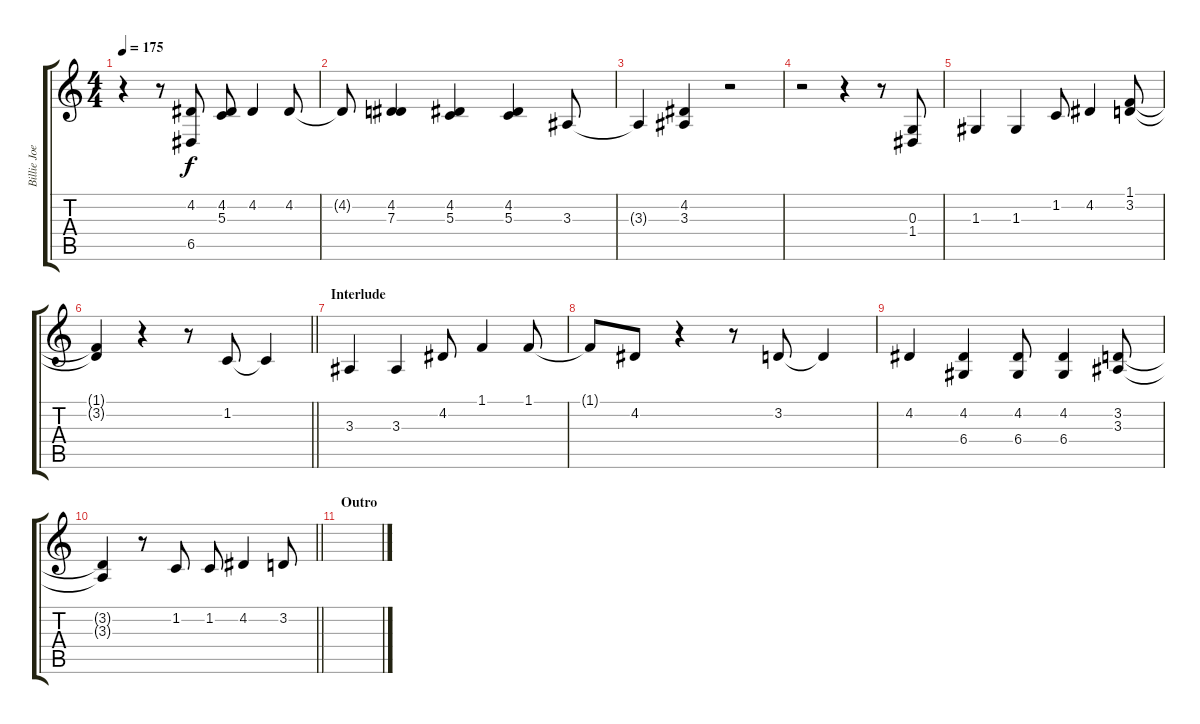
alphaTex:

\track ("Billie Joe Armstrong - Vox" "Billie Joe") {instrument voiceoohs}
\staff {score tabs}
\tuning (E4 B3 G3 D3 A2 E2) {hide}
\ts (4 4)
\tempo 175
\clef g2
\ks c
r.4{dy f} r.8 (4.2 6.5).8 (4.2 5.3).8 4.2.4 4.2.8 |
4.2{t}.8 (4.2 7.3).4 (4.2 5.3).4 (4.2 5.3).4 3.3.8 |
3.3{t}.4 (4.2 3.3).4 r.2 |
r.2 r.4 r.8 (0.3 1.4).8 |
1.3.4 1.3.4 1.2.8 4.2.4 (1.1 3.2).8 |
\barLineRight lightlight
(1.1{t} 3.2{t}).4 r.4 r.8 1.2.8 1.2{t}.4 |
\section ("" "Interlude")
3.3.4 3.3.4 4.2.8 1.1.4 1.1.8 |
1.1{t}.8 4.2.8 r.4 r.8 3.2.8 3.2{t}.4 |
4.2.4 (4.2 6.4).4 (4.2 6.4).8 (4.2 6.4).4 (3.2 3.3).8 |
\barLineRight lightlight
(3.2{t} 3.3{t}).4 r.8 1.2.8 1.2.8 4.2.4 3.2.8 |
\section ("" "Outro")
